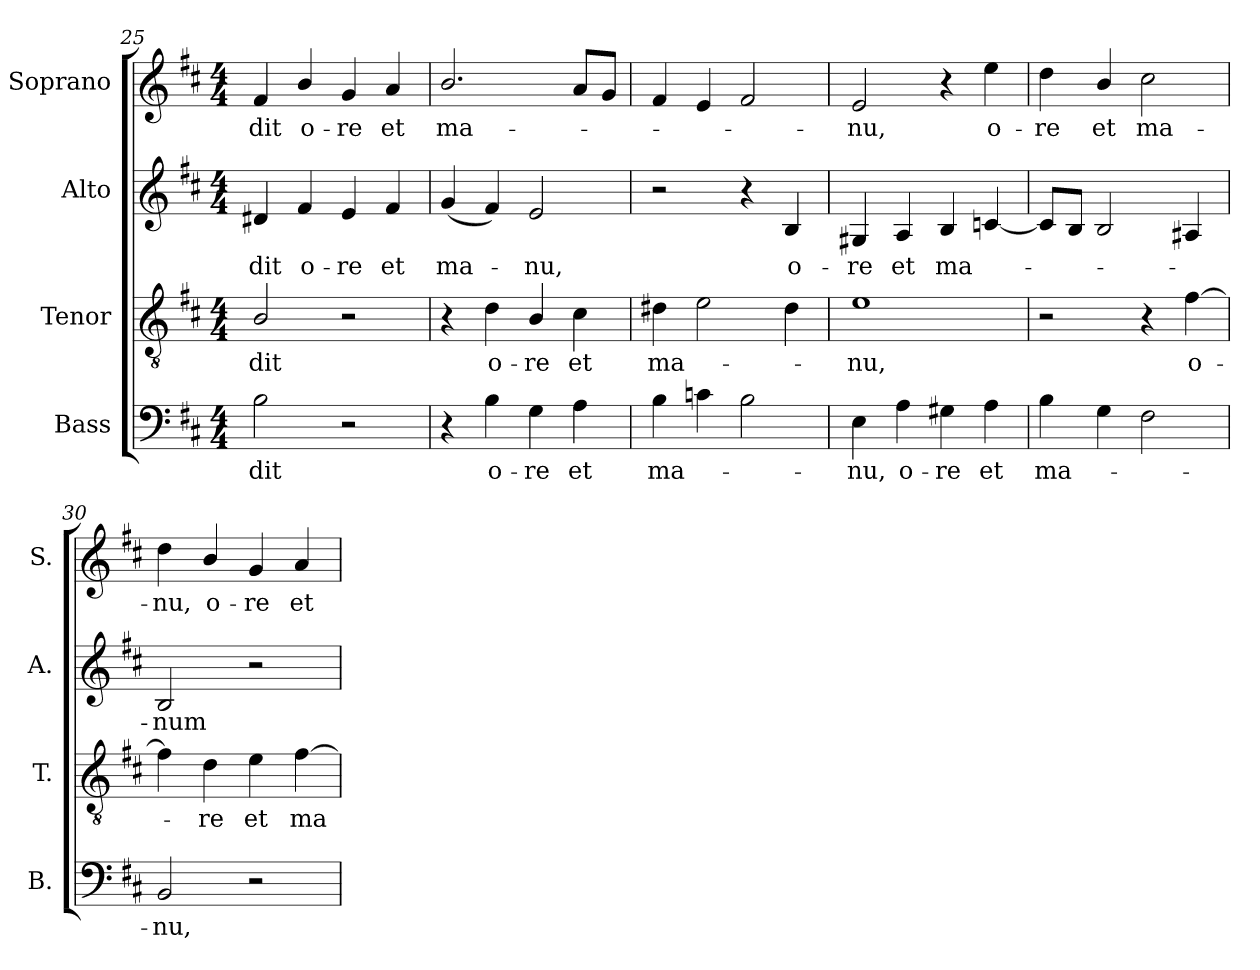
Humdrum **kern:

**kern	**text	**kern	**text	**kern	**text	**kern	**text
*part4	*part4	*part3	*part3	*part2	*part2	*part1	*part1
*staff4	*staff4	*staff3	*staff3	*staff2	*staff2	*staff1	*staff1
*I"Bass	*	*I"Tenor	*	*I"Alto	*	*I"Soprano	*
*I'B.	*	*I'T.	*	*I'A.	*	*I'S.	*
*clefF4	*	*clefGv2	*	*clefG2	*	*clefG2	*
*	*	*ITrd7c12	*	*	*	*	*
*k[f#c#]	*	*k[f#c#]	*	*k[f#c#]	*	*k[f#c#]	*
*D:	*	*D:	*	*D:	*	*D:	*
*M4/4	*	*M4/4	*	*M4/4	*	*M4/4	*
=25	=25	=25	=25	=25	=25	=25	=25
!	!LO:LY:b:color=#000000	!	!	!	!	!	!
!	!	!	!LO:LY:b:color=#000000	!	!	!	!
!	!	!	!	!	!LO:LY:b:color=#000000	!	!
!	!	!	!	!	!	!	!LO:LY:b:color=#000000
2Bi\	-dit	2BBi/	-dit	4d#Xi/	-dit	4f#i/	-dit
!	!	!	!	!	!LO:LY:b:color=#000000	!	!
!	!	!	!	!	!	!	!LO:LY:b:color=#000000
.	.	.	.	4f#i/	o-	4bi/	o-
!	!	!	!	!	!LO:LY:b:color=#000000	!	!
!	!	!	!	!	!	!	!LO:LY:b:color=#000000
2r	.	2r	.	4ei/	-re	4gi/	-re
!	!	!	!	!	!LO:LY:b:color=#000000	!	!
!	!	!	!	!	!	!	!LO:LY:b:color=#000000
.	.	.	.	4f#i/	et	4ai/	et
=26	=26	=26	=26	=26	=26	=26	=26
!	!	!	!	!	!LO:LY:b:color=#000000	!	!
!	!	!	!	!	!	!	!LO:LY:b:color=#000000
4r	.	4r	.	(4gi/	ma-	2.bi/	ma-
!	!LO:LY:b:color=#000000	!	!	!	!	!	!
!	!	!	!LO:LY:b:color=#000000	!	!	!	!
4Bi\	o-	4Di\	o-	4f#i/)	.	.	.
!	!LO:LY:b:color=#000000	!	!	!	!	!	!
!	!	!	!LO:LY:b:color=#000000	!	!	!	!
!	!	!	!	!	!LO:LY:b:color=#000000	!	!
4Gi\	-re	4BBi/	-re	2ei/	-nu,	.	.
!	!LO:LY:b:color=#000000	!	!	!	!	!	!
!	!	!	!LO:LY:b:color=#000000	!	!	!	!
4Ai\	et	4C#i\	et	.	.	8ai/L	.
.	.	.	.	.	.	8gi/J	.
=27	=27	=27	=27	=27	=27	=27	=27
!	!LO:LY:b:color=#000000	!	!	!	!	!	!
!	!	!	!LO:LY:b:color=#000000	!	!	!	!
4Bi\	ma-	4D#Xi\	ma-	2r	.	4f#i/	.
4cni\	.	2Ei\	.	.	.	4ei/	.
2Bi\	.	.	.	4r	.	2f#i/	.
!	!	!	!	!	!LO:LY:b:color=#000000	!	!
.	.	4D#i\	.	4Bi/	o-	.	.
=28	=28	=28	=28	=28	=28	=28	=28
!	!LO:LY:b:color=#000000	!	!	!	!	!	!
!	!	!	!LO:LY:b:color=#000000	!	!	!	!
!	!	!	!	!	!LO:LY:b:color=#000000	!	!
!	!	!	!	!	!	!	!LO:LY:b:color=#000000
4Ei\	-nu,	1Ei	-nu,	4G#Xi/	-re	2ei/	-nu,
!	!LO:LY:b:color=#000000	!	!	!	!	!	!
!	!	!	!	!	!LO:LY:b:color=#000000	!	!
4Ai\	o-	.	.	4Ai/	et	.	.
!	!LO:LY:b:color=#000000	!	!	!	!	!	!
!	!	!	!	!	!LO:LY:b:color=#000000	!	!
4G#Xi\	-re	.	.	4Bi/	ma-	4r	.
!	!LO:LY:b:color=#000000	!	!	!	!	!	!
!	!	!	!	!	!	!	!LO:LY:b:color=#000000
4Ai\	et	.	.	[4cni/	.	4eei\	o-
!!LO:LB:g=z
=29	=29	=29	=29	=29	=29	=29	=29
!	!LO:LY:b:color=#000000	!	!	!	!	!	!
!	!	!	!	!	!	!	!LO:LY:b:color=#000000
4Bi\	ma-	2r	.	8ci/L]	.	4ddi\	-re
.	.	.	.	8Bi/J	.	.	.
!	!	!	!	!	!	!	!LO:LY:b:color=#000000
4Gi\	.	.	.	2Bi/	.	4bi/	et
!	!	!	!	!	!	!	!LO:LY:b:color=#000000
2F#i\	.	4r	.	.	.	2cc#i\	ma-
!	!	!	!LO:LY:b:color=#000000	!	!	!	!
.	.	[4F#i\	o-	4A#Xi/	.	.	.
=30	=30	=30	=30	=30	=30	=30	=30
!	!LO:LY:b:color=#000000	!	!	!	!	!	!
!	!	!	!	!	!LO:LY:b:color=#000000	!	!
!	!	!	!	!	!	!	!LO:LY:b:color=#000000
2BBi/	-nu,	4F#i\]	.	2Bi/	-num	4ddi\	-nu,
!	!	!	!LO:LY:b:color=#000000	!	!	!	!
!	!	!	!	!	!	!	!LO:LY:b:color=#000000
.	.	4Di\	-re	.	.	4bi/	o-
!	!	!	!LO:LY:b:color=#000000	!	!	!	!
!	!	!	!	!	!	!	!LO:LY:b:color=#000000
2r	.	4Ei\	et	2r	.	4gi/	-re
!	!	!	!LO:LY:b:color=#000000	!	!	!	!
!	!	!	!	!	!	!	!LO:LY:b:color=#000000
.	.	[4F#i\	ma-	.	.	4ai/	et
=	=	=	=	=	=	=	=
*-	*-	*-	*-	*-	*-	*-	*-
